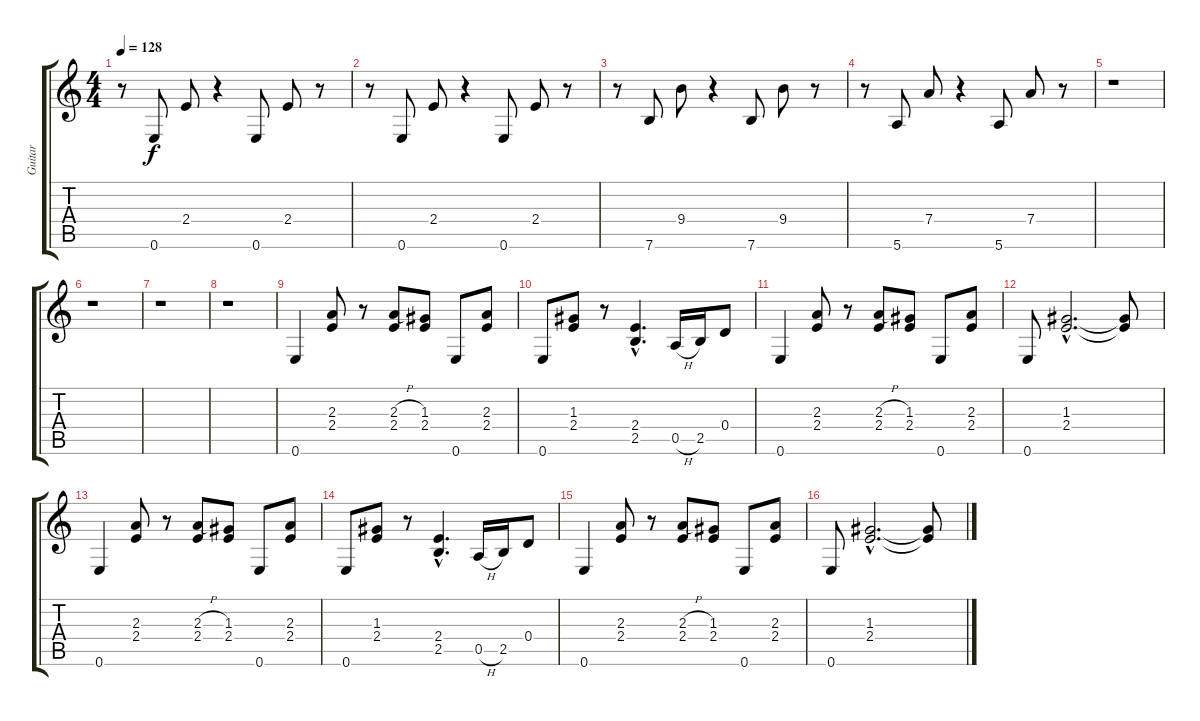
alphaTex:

\track ("Guitar" "Guitar") {instrument overdrivenguitar}
\staff {score tabs}
\tuning (E4 B3 G3 D3 A2 E2) {hide}
\ts (4 4)
\tempo 128
\clef g2
\ks c
r.8{dy f} 0.6.8 2.4.8 r.4 0.6.8 2.4.8 r.8 |
r.8 0.6.8 2.4.8 r.4 0.6.8 2.4.8 r.8 |
r.8 7.6.8 9.4.8 r.4 7.6.8 9.4.8 r.8 |
r.8 5.6.8 7.4.8 r.4 5.6.8 7.4.8 r.8 |
r.1 |
r.1 |
r.1 |
r.1 |
0.6.4 (2.3 2.4).8 r.8 (2.3{h} 2.4).8 (1.3 2.4).8 0.6.8 (2.3 2.4).8 |
0.6.8 (1.3 2.4).8 r.8 (2.4{hac} 2.5{hac}).4{d} 0.5{h}.16 2.5.16 0.4.8 |
0.6.4 (2.3 2.4).8 r.8 (2.3{h} 2.4).8 (1.3 2.4).8 0.6.8 (2.3 2.4).8 |
0.6.8 (1.3{hac} 2.4{hac}).2{d} (1.3{t} 2.4{t}).8 |
0.6.4 (2.3 2.4).8 r.8 (2.3{h} 2.4).8 (1.3 2.4).8 0.6.8 (2.3 2.4).8 |
0.6.8 (1.3 2.4).8 r.8 (2.4{hac} 2.5{hac}).4{d} 0.5{h}.16 2.5.16 0.4.8 |
0.6.4 (2.3 2.4).8 r.8 (2.3{h} 2.4).8 (1.3 2.4).8 0.6.8 (2.3 2.4).8 |
0.6.8 (1.3{hac} 2.4{hac}).2{d} (1.3{t} 2.4{t}).8
